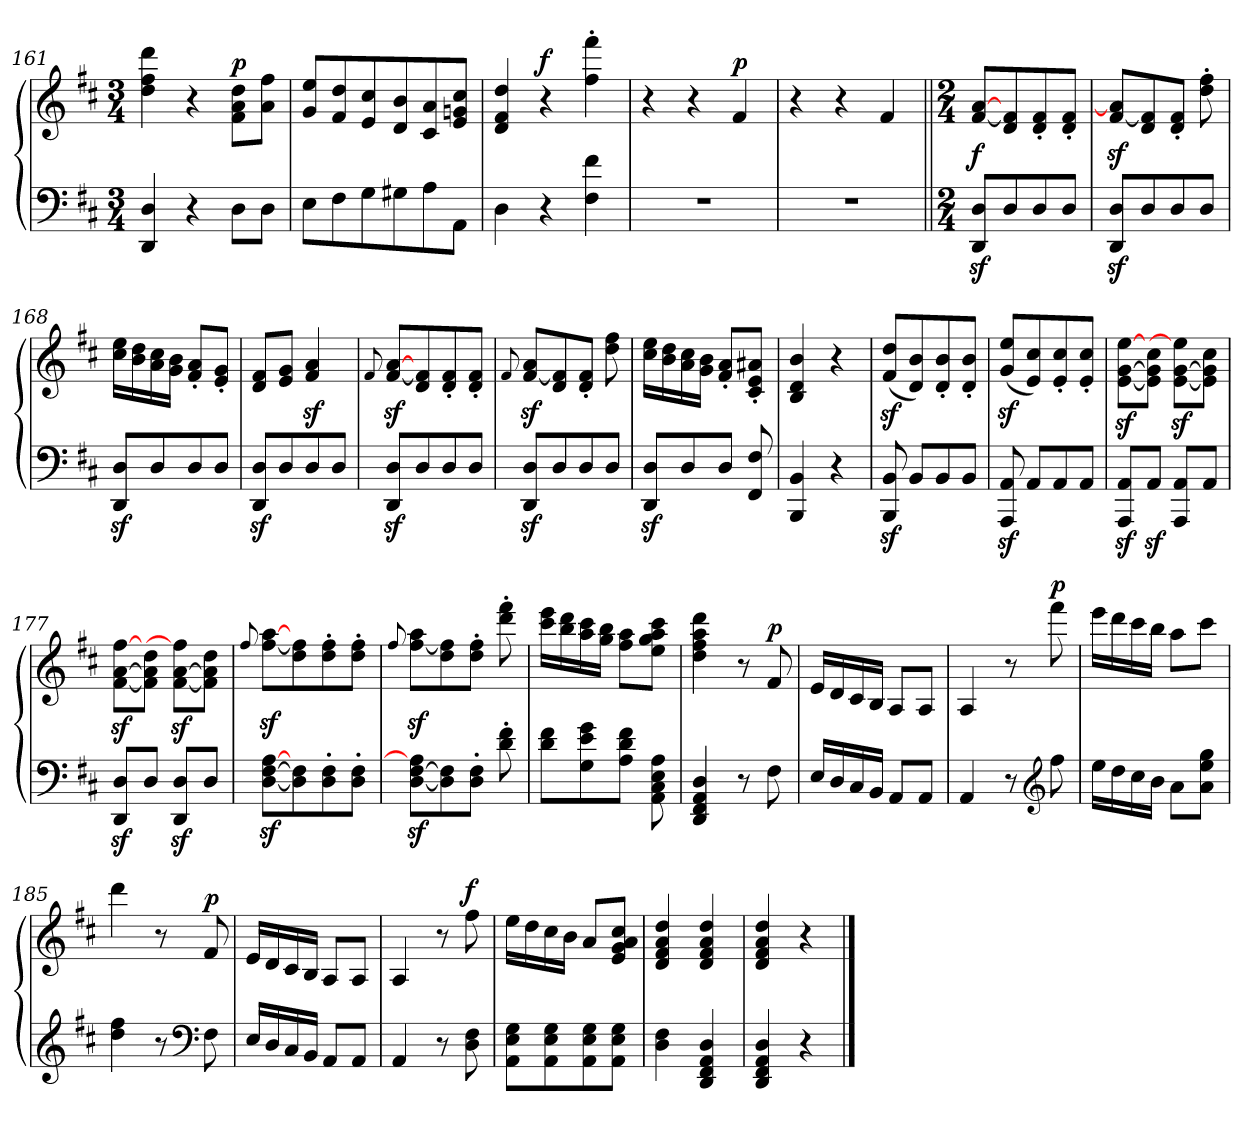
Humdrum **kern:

**kern	**kern	**dynam
*part1	*part1	*part1
*staff2	*staff1	*staff1/2
*clefF4	*clefG2	*
*k[f#c#]	*k[f#c#]	*
*M3/4	*M3/4	*
=161	=161	=161
4DD/ 4D/	4dd\ 4ff#\ 4ddd\	.
4r	4r	.
!	!	!LO:DY:a
8D\L	8f#\ 8a\ 8dd\L	p
8D\J	8a\ 8ff#\J	.
=162	=162	=162
8E\L	8g/ 8ee/L	.
8F#\	8f#/ 8dd/	.
8G\	8e/ 8cc#/	.
8G#X\	8d/ 8b/	.
8A\	8c#/ 8a/	.
8AA\J	8e/ 8gn/ 8cc#/J	.
=163	=163	=163
4D\	4d/ 4f#/ 4dd/	.
!	!	!LO:DY:a
4r	4r	f
4F#\ 4f#\	4ff#'\ 4fff#'\	.
=164	=164	=164
2.r	4r	.
.	4r	.
!	!	!LO:DY:a
.	4f#/	p
=165	=165	=165
2.r	4r	.
.	4r	.
.	4f#/	.
=166||	=166||	=166||
*M2/4	*M2/4	*
!	!	!LO:DY:a=2
8DDz>/ 8Dz>/L	[8f#/ [8a/L	f
8D/	8d/ 8f#]/	.
8D/	8d'/ 8f#'/	.
8D/J	8d'/ 8f#'/J	.
=167	=167	=167
8DDz>/ 8Dz>/L	[8f#z>/ 8a]z>/L	.
8D/	8d/ 8f#]/	.
8D/	8d'/ 8f#'/J	.
8D/J	8dd'\ 8ff#'\	.
!!LO:LB:g=z
=168	=168	=168
8DDz>/ 8Dz>/L	16cc#\ 16ee\LL	.
.	16b\ 16dd\	.
8D/	16a\ 16cc#\	.
.	16g\ 16b\JJ	.
8D/	8f#'/ 8a'/L	.
8D/J	8e'/ 8g'/J	.
=169	=169	=169
8DDz>/ 8Dz>/L	8d/ 8f#/L	.
8D/	8e/ 8g/J	.
8D/	4f#z>/ 4az>/	.
8D/J	.	.
=170	=170	=170
.	8qqf#/	.
8DDz>/ 8Dz>/L	[8f#z>/ [8az>/L	.
8D/	8d/ 8f#]/	.
8D/	8d'/ 8f#'/	.
8D/J	8d'/ 8f#'/J	.
=171	=171	=171
.	8qqf#/	.
8DDz>/ 8Dz>/L	[8f#z>/ 8a]z>/L	.
8D/	8d/ 8f#]/	.
8D/	8d'/ 8f#'/J	.
8D/J	8dd\ 8ff#\	.
=172	=172	=172
8DDz>/ 8Dz>/L	16cc#\ 16ee\LL	.
.	16b\ 16dd\	.
8D/	16a\ 16cc#\	.
.	16g\ 16b\JJ	.
8D/J	8f#'/ 8a'/L	.
8FF#/ 8F#/	8c#'/ 8e'/ 8a#X'/J	.
=173	=173	=173
4BBB/ 4BB/	4B/ 4d/ 4b/	.
4r	4r	.
=174	=174	=174
8BBBz>/ 8BBz>/	(<8f#z>/ 8ddz>/L	.
8BB/L	8d/ 8b/)	.
8BB/	8d'/ 8b'/	.
8BB/J	8d'/ 8b'/J	.
=175	=175	=175
8AAAz>/ 8AAz>/	(<8gz>/ 8eez>/L	.
8AA/L	8e/ 8cc#/)	.
8AA/	8e'/ 8cc#'/	.
8AA/J	8e'/ 8cc#'/J	.
!!LO:LB:g=z
=176	=176	=176
8AAAz>/ 8AAz>/L	[8ez>\ [8gz>\ [8eez>\L	.
8AAz>/J	8e]\ 8g]\ 8cc#\J	.
8AAA/ 8AA/L	[8ez>\ [8gz>\ 8ee]z>\L	.
8AA/J	8e]\ 8g]\ 8cc#\J	.
=177	=177	=177
8DDz>/ 8Dz>/L	[8f#z>\ [8az>\ [8ff#z>\L	.
8D/J	8f#]\ 8a]\ 8dd\J	.
8DDz>/ 8Dz>/L	[8f#z>\ [8az>\ 8ff#]z>\L	.
8D/J	8f#]\ 8a]\ 8dd\J	.
=178	=178	=178
.	8qqff#/	.
[8Dz>\ [8F#z>\ [8Az>\L	[8ff#z>\ [8aaz>\L	.
8D]\ 8F#]\	8dd\ 8ff#]\	.
8D'\ 8F#'\	8dd'\ 8ff#'\	.
8D'\ 8F#'\J	8dd'\ 8ff#'\J	.
=179	=179	=179
.	8qqff#/	.
[8Dz>\ [8F#z>\ 8A]z>\L	[8ff#z>\ 8aa]z>\L	.
8D]\ 8F#]\	8dd\ 8ff#]\	.
8D'\ 8F#'\J	8dd'\ 8ff#'\J	.
8d'\ 8f#'\	8ddd'\ 8fff#'\	.
=180	=180	=180
8d\ 8f#\L	16ccc#\ 16eee\LL	.
.	16bb\ 16ddd\	.
8G\ 8e\ 8g\	16aa\ 16ccc#\	.
.	16gg\ 16bb\JJ	.
8A\ 8d\ 8f#\J	8ff#\ 8aa\L	.
8AA\ 8C#\ 8E\ 8A\	8ee\ 8gg\ 8aa\ 8ccc#\J	.
=181	=181	=181
4DD/ 4FF#/ 4AA/ 4D/	4dd\ 4ff#\ 4aa\ 4ddd\	.
8r	8r	.
!	!	!LO:DY:a
8F#\	8f#/	p
=182	=182	=182
16E/LL	16e/LL	.
16D/	16d/	.
16C#/	16c#/	.
16BB/JJ	16B/JJ	.
8AA/L	8A/L	.
8AA/J	8A/J	.
!!LO:LB:g=z
=183	=183	=183
4AA/	4A/	.
8r	8r	.
*clefG2	*	*
!	!	!LO:DY:a
8ff#\	8fff#\	p
=184	=184	=184
16ee\LL	16eee\LL	.
16dd\	16ddd\	.
16cc#\	16ccc#\	.
16b\JJ	16bb\JJ	.
8a\L	8aa\L	.
8a\ 8ee\ 8gg\J	8ccc#\J	.
=185	=185	=185
4dd\ 4ff#\	4ddd\	.
8r	8r	.
*clefF4	*	*
!	!	!LO:DY:a
8F#\	8f#/	p
=186	=186	=186
16E/LL	16e/LL	.
16D/	16d/	.
16C#/	16c#/	.
16BB/JJ	16B/JJ	.
8AA/L	8A/L	.
8AA/J	8A/J	.
=187	=187	=187
4AA/	4A/	.
8r	8r	.
!	!	!LO:DY:a
8D\ 8F#\	8ff#\	f
=188	=188	=188
8AA\ 8E\ 8G\L	16ee\LL	.
.	16dd\	.
8AA\ 8E\ 8G\	16cc#\	.
.	16b\JJ	.
8AA\ 8E\ 8G\	8a/L	.
8AA\ 8E\ 8G\J	8e/ 8g/ 8a/ 8cc#/J	.
=189	=189	=189
4D\ 4F#\	4d/ 4f#/ 4a/ 4dd/	.
4DD/ 4FF#/ 4AA/ 4D/	4d/ 4f#/ 4a/ 4dd/	.
=190	=190	=190
4DD/ 4FF#/ 4AA/ 4D/	4d/ 4f#/ 4a/ 4dd/	.
4r	4r	.
==	==	==
*-	*-	*-
